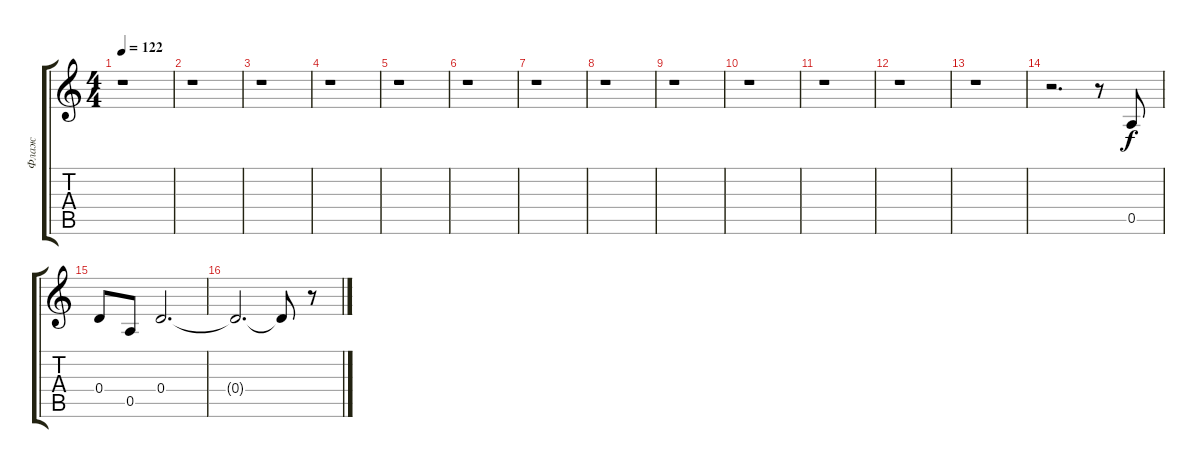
\track ("Флаж" "Флаж") {instrument guitarharmonics}
\staff {score tabs}
\tuning (E4 B3 G3 D3 A2 E2) {hide}
\ts (4 4)
\tempo 122
\clef g2
\ks c
r.1{dy f instrument guitarharmonics} |
r.1 |
r.1 |
r.1 |
r.1 |
r.1 |
r.1 |
r.1 |
r.1 |
r.1 |
r.1 |
r.1 |
r.1 |
r.2{d} r.8 0.5.8 |
0.4.8 0.5.8 0.4.2{d} |
0.4{t}.2{d} 0.4{t}.8 r.8
